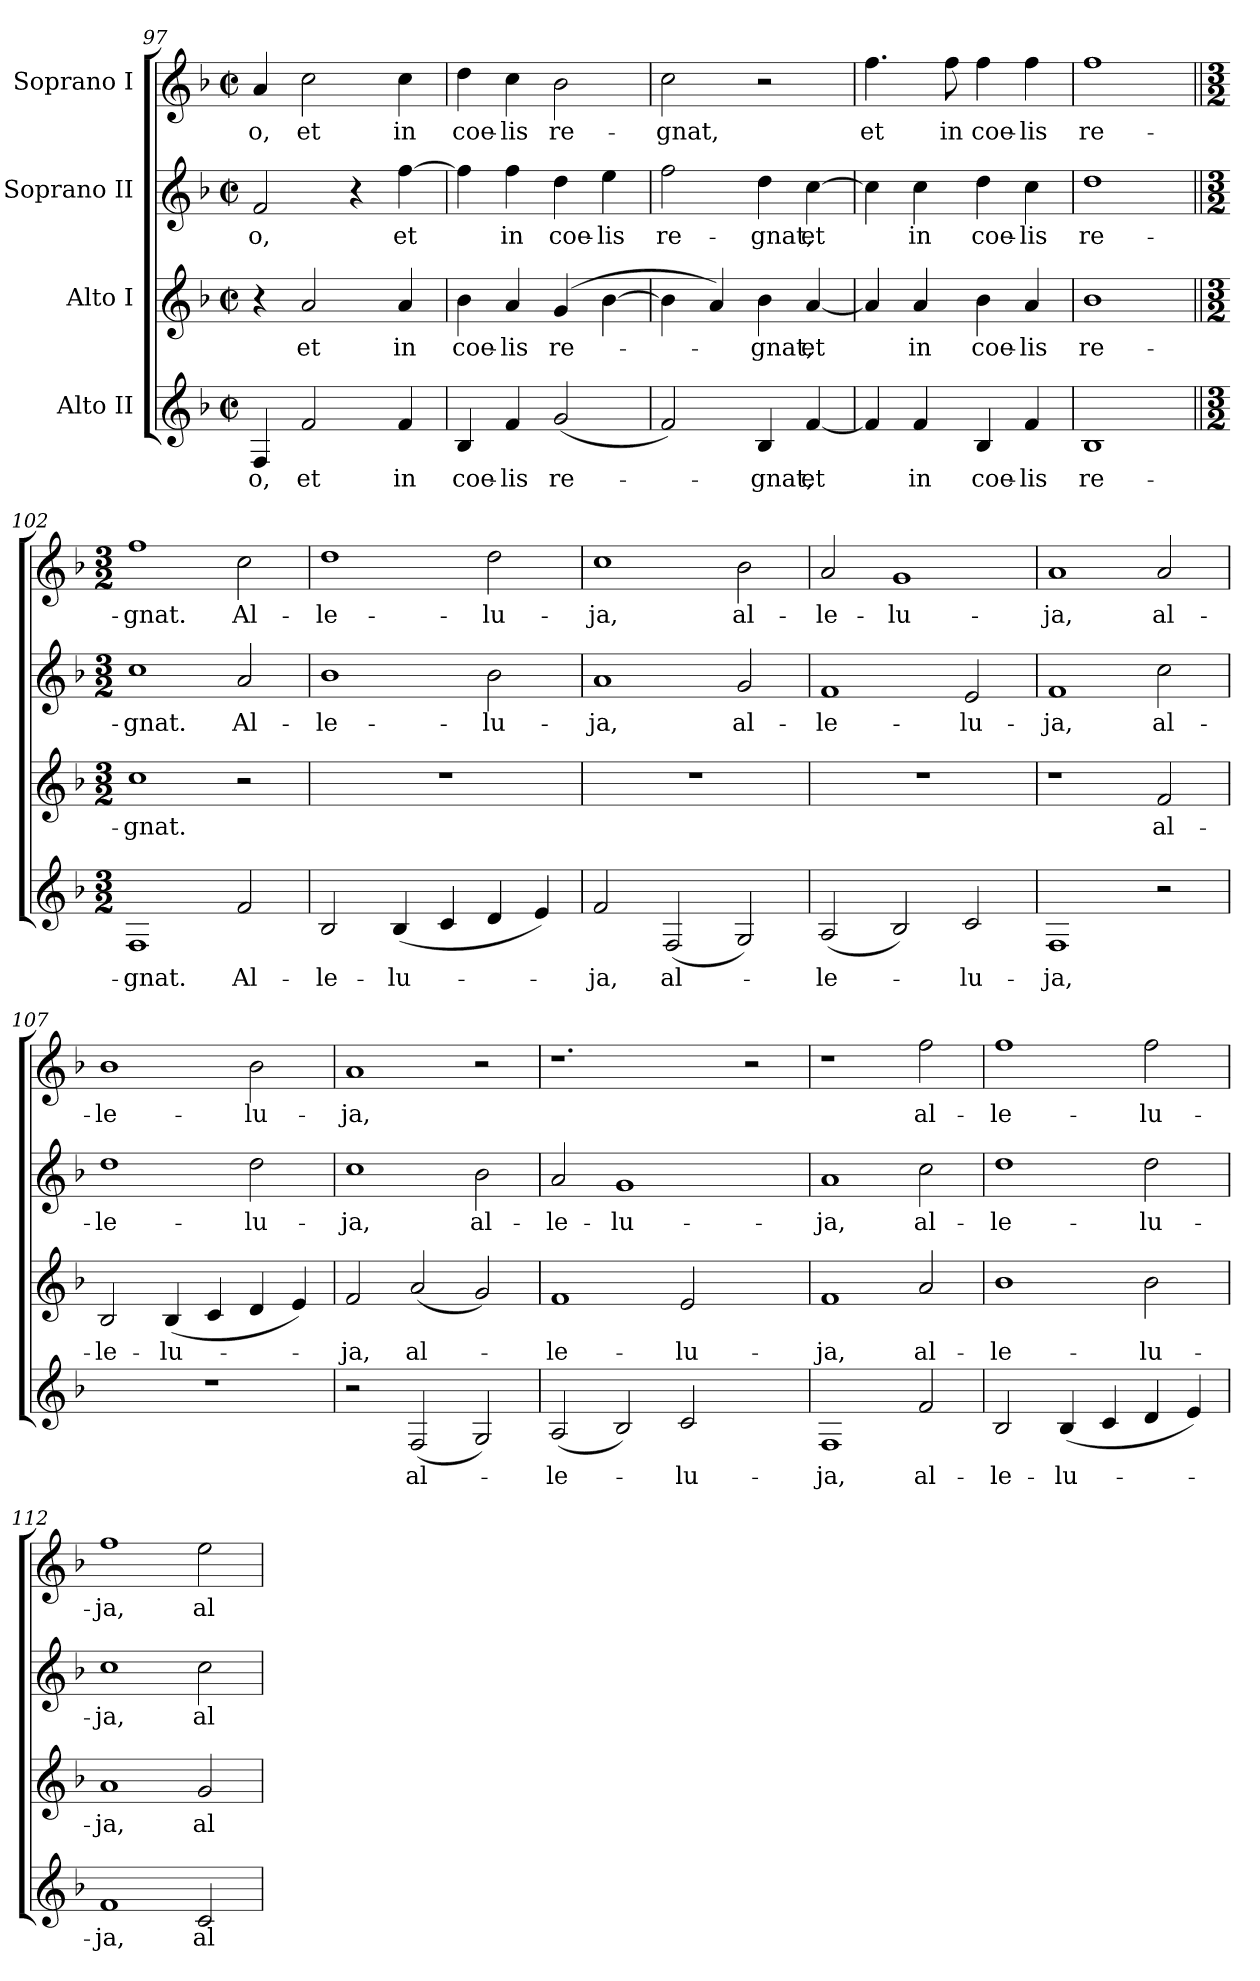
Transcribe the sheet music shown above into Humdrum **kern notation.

**kern	**text	**kern	**text	**kern	**text	**kern	**text
*part4	*part4	*part3	*part3	*part2	*part2	*part1	*part1
*staff4	*staff4	*staff3	*staff3	*staff2	*staff2	*staff1	*staff1
*I"Alto II	*	*I"Alto I	*	*I"Soprano II	*	*I"Soprano I	*
*clefG2	*	*clefG2	*	*clefG2	*	*clefG2	*
*k[b-]	*	*k[b-]	*	*k[b-]	*	*k[b-]	*
*F:	*	*F:	*	*F:	*	*F:	*
*M2/2	*	*M2/2	*	*M2/2	*	*M2/2	*
*met(c|)	*	*met(c|)	*	*met(c|)	*	*met(c|)	*
=97	=97	=97	=97	=97	=97	=97	=97
4F/	-o,	4r	.	2f/	-o,	4a/	-o,
2f/	et	2a/	et	.	.	2cc\	et
.	.	.	.	4r	.	.	.
4f/	in	4a/	in	[4ff\	et	4cc\	in
=98	=98	=98	=98	=98	=98	=98	=98
4B-/	coe-	4b-\	coe-	4ff\]	.	4dd\	coe-
4f/	-lis	4a/	-lis	4ff\	in	4cc\	-lis
(2g/	re-	(4g/	re-	4dd\	coe-	2b-\	re-
.	.	[4b-\	.	4ee\	-lis	.	.
!!LO:LB:g=z
=99	=99	=99	=99	=99	=99	=99	=99
2f/)	.	4b-\]	.	2ff\	re-	2cc\	-gnat,
.	.	4a/)	.	.	.	.	.
4B-/	-gnat,	4b-\	-gnat,	4dd\	-gnat,	2r	.
[4f/	et	[4a/	et	[4cc\	et	.	.
=100	=100	=100	=100	=100	=100	=100	=100
4f/]	.	4a/]	.	4cc\]	.	4.ff\	et
4f/	in	4a/	in	4cc\	in	.	.
.	.	.	.	.	.	8ff\	in
4B-/	coe-	4b-\	coe-	4dd\	coe-	4ff\	coe-
4f/	-lis	4a/	-lis	4cc\	-lis	4ff\	-lis
=101	=101	=101	=101	=101	=101	=101	=101
1B-	re-	1b-	re-	1dd	re-	1ff	re-
=102||	=102||	=102||	=102||	=102||	=102||	=102||	=102||
*M3/2	*	*M3/2	*	*M3/2	*	*M3/2	*
1F	-gnat.	1cc	-gnat.	1cc	gnat.	1ff	-gnat.
2f/	Al-	2r	.	2a/	Al-	2cc\	Al-
=103	=103	=103	=103	=103	=103	=103	=103
2B-/	-le-	1.r	.	1b-	-le-	1dd	-le-
(4B-/	-lu-	.	.	.	.	.	.
4c/	.	.	.	.	.	.	.
4d/	.	.	.	2b-\	-lu-	2dd\	-lu-
4e/)	.	.	.	.	.	.	.
=104	=104	=104	=104	=104	=104	=104	=104
2f/	-ja,	1.r	.	1a	-ja,	1cc	-ja,
(2F/	al-	.	.	.	.	.	.
2G/)	.	.	.	2g/	al-	2b-\	al-
=105	=105	=105	=105	=105	=105	=105	=105
(2A/	-le-	1.r	.	1f	-le-	2a/	-le-
2B-/)	.	.	.	.	.	1g	-lu-
2c/	-lu-	.	.	2e/	-lu-	.	.
=106	=106	=106	=106	=106	=106	=106	=106
1F	-ja,	1r	.	1f	-ja,	1a	-ja,
2r	.	2f/	al-	2cc\	al-	2a/	al-
!!LO:PB:g=z
=107	=107	=107	=107	=107	=107	=107	=107
1.r	.	2B-/	-le-	1dd	-le-	1b-	-le-
.	.	(4B-/	-lu-	.	.	.	.
.	.	4c/	.	.	.	.	.
.	.	4d/	.	2dd\	-lu-	2b-\	-lu-
.	.	4e/)	.	.	.	.	.
=108	=108	=108	=108	=108	=108	=108	=108
2r	.	2f/	-ja,	1cc	-ja,	1a	-ja,
(2F/	al-	(2a/	al-	.	.	.	.
2G/)	.	2g/)	.	2b-\	al-	2r	.
=109	=109	=109	=109	=109	=109	=109	=109
(2A/	-le-	1f	-le-	2a/	-le-	1.r	.
2B-/)	.	.	.	1g	-lu-	.	.
2c/	-lu-	2e/	-lu-	.	.	.	.
2ryy	.	2ryy	.	2ryy	.	2r	.
=110	=110	=110	=110	=110	=110	=110	=110
1F	-ja,	1f	-ja,	1a	-ja,	1r	.
2f/	al-	2a/	al-	2cc\	al-	2ff\	al-
=111	=111	=111	=111	=111	=111	=111	=111
2B-/	-le-	1b-	-le-	1dd	-le-	1ff	-le-
(4B-/	-lu-	.	.	.	.	.	.
4c/	.	.	.	.	.	.	.
4d/	.	2b-\	-lu-	2dd\	-lu-	2ff\	-lu-
4e/)	.	.	.	.	.	.	.
=112	=112	=112	=112	=112	=112	=112	=112
1f	ja,	1a	-ja,	1cc	-ja,	1ff	-ja,
2c/	al-	2g/	al-	2cc\	al-	2ee\	al-
=	=	=	=	=	=	=	=
*-	*-	*-	*-	*-	*-	*-	*-
